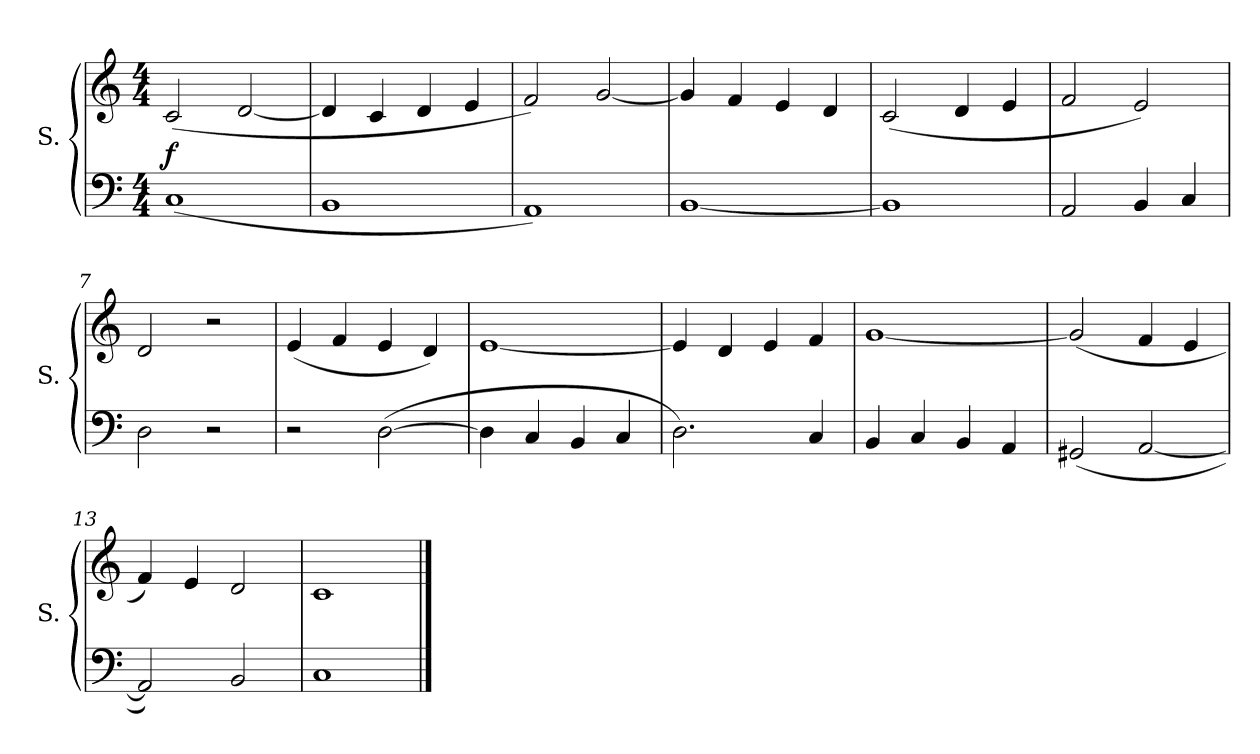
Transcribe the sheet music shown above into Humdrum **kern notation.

**kern	**dynam	**kern
*part2	*part2	*part1
*staff2	*staff2	*staff1
*I"S.	*	*I"S.
*I'S.	*	*I'S.
*clefF4	*	*clefG2
*M4/4	*	*M4/4
*MM96	*	*MM96
=1	=1	=1
!	!LO:DY:a	!
(1C/	f	(2c/
.	.	[2d/
=2	=2	=2
1BB/	.	4d/]
.	.	4c/
.	.	4d/
.	.	4e/
=3	=3	=3
1AA/)	.	2f/)
.	.	[2g/
=4	=4	=4
[1BB/	.	4g/]
.	.	4f/
.	.	4e/
.	.	4d/
=5	=5	=5
1BB/]	.	(2c/
.	.	4d/
.	.	4e/
=6	=6	=6
2AA/	.	2f/
4BB/	.	2e/)
4C/	.	.
!!LO:LB:g=z
=7	=7	=7
2D\	.	2d/
2r	.	2r
=8	=8	=8
2r	.	(4e/
.	.	4f/
([2D\	.	4e/
.	.	4d/)
=9	=9	=9
4D\]	.	[1e/
4C/	.	.
4BB/	.	.
4C/	.	.
=10	=10	=10
2.D\)	.	4e/]
.	.	4d/
.	.	4e/
4C/	.	4f/
=11	=11	=11
4BB/	.	[1g/
4C/	.	.
4BB/	.	.
4AA/	.	.
=12	=12	=12
(2GG#X/	.	(2g/]
[2AA/	.	4f/
.	.	4e/
=13	=13	=13
2AA/])	.	4f/)
.	.	4e/
2BB/	.	2d/
=14	=14	=14
1C/	.	1c/
==	==	==
*-	*-	*-
